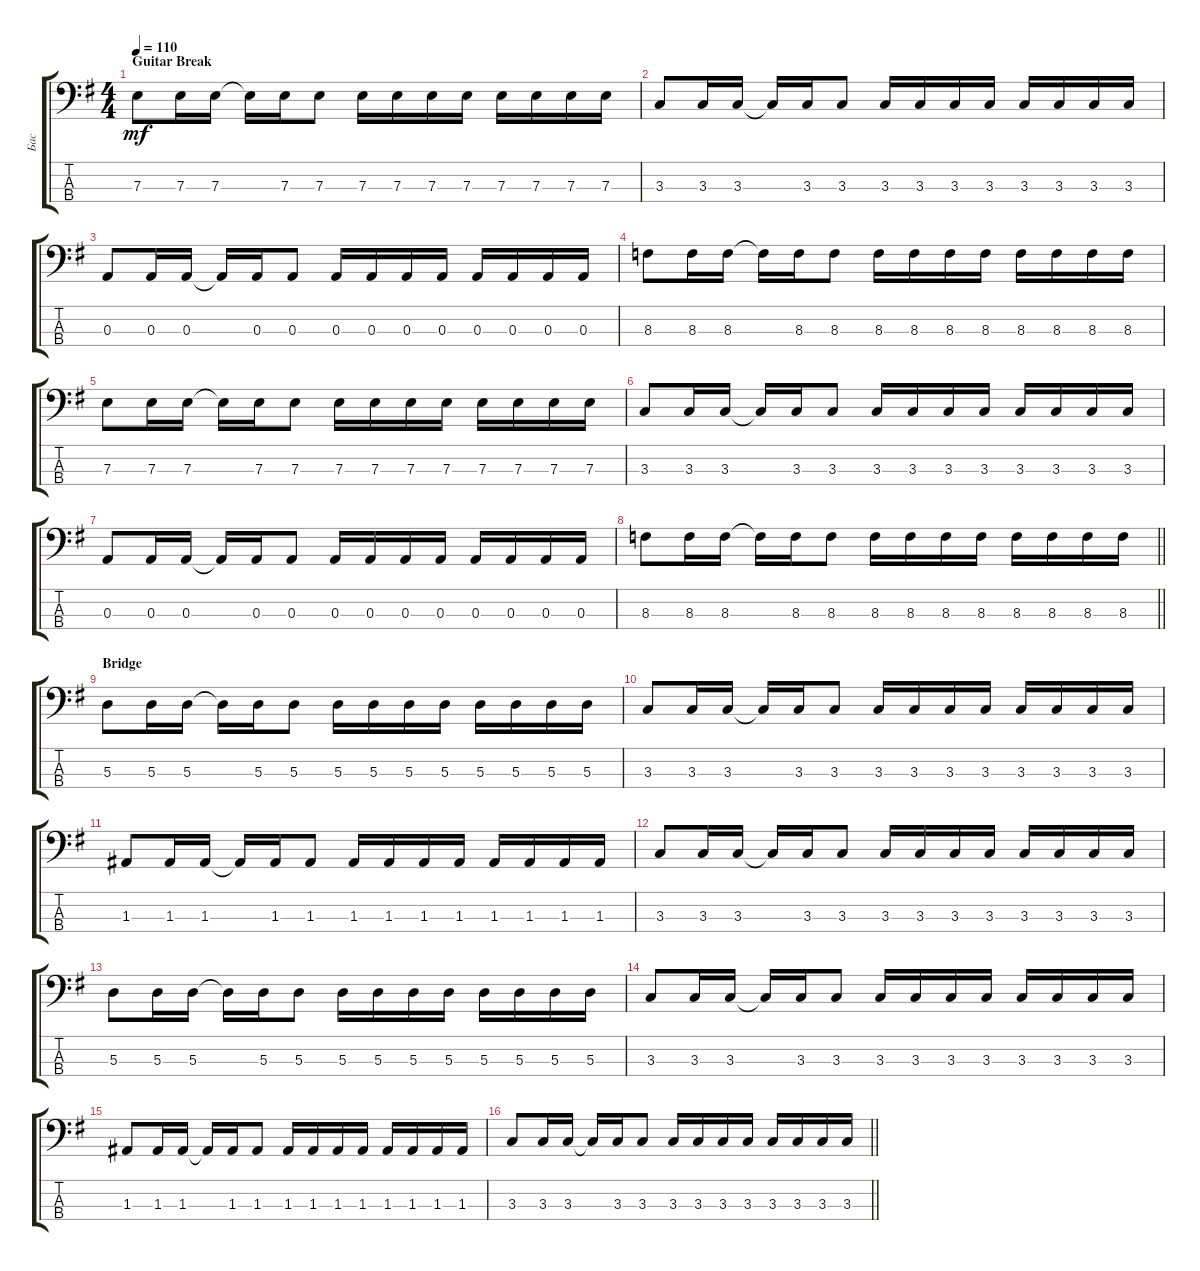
\track ("Бас" "Бас") {instrument electricbassfinger}
\staff {score tabs}
\tuning (G2 D2 A1 E1) {hide}
\ts (4 4)
\section ("" "Guitar Break")
\tempo 110
\clef f4
\ks eminor
7.3.8{dy mf} 7.3.16 7.3.16 7.3{t}.16 7.3.16 7.3.8 7.3.16 7.3.16 7.3.16 7.3.16 7.3.16 7.3.16 7.3.16 7.3.16 |
3.3.8 3.3.16 3.3.16 3.3{t}.16 3.3.16 3.3.8 3.3.16 3.3.16 3.3.16 3.3.16 3.3.16 3.3.16 3.3.16 3.3.16 |
0.3.8 0.3.16 0.3.16 0.3{t}.16 0.3.16 0.3.8 0.3.16 0.3.16 0.3.16 0.3.16 0.3.16 0.3.16 0.3.16 0.3.16 |
8.3.8 8.3.16 8.3.16 8.3{t}.16 8.3.16 8.3.8 8.3.16 8.3.16 8.3.16 8.3.16 8.3.16 8.3.16 8.3.16 8.3.16 |
7.3.8 7.3.16 7.3.16 7.3{t}.16 7.3.16 7.3.8 7.3.16 7.3.16 7.3.16 7.3.16 7.3.16 7.3.16 7.3.16 7.3.16 |
3.3.8 3.3.16 3.3.16 3.3{t}.16 3.3.16 3.3.8 3.3.16 3.3.16 3.3.16 3.3.16 3.3.16 3.3.16 3.3.16 3.3.16 |
0.3.8 0.3.16 0.3.16 0.3{t}.16 0.3.16 0.3.8 0.3.16 0.3.16 0.3.16 0.3.16 0.3.16 0.3.16 0.3.16 0.3.16 |
\barLineRight lightlight
8.3.8 8.3.16 8.3.16 8.3{t}.16 8.3.16 8.3.8 8.3.16 8.3.16 8.3.16 8.3.16 8.3.16 8.3.16 8.3.16 8.3.16 |
\section ("" "Bridge")
5.3.8 5.3.16 5.3.16 5.3{t}.16 5.3.16 5.3.8 5.3.16 5.3.16 5.3.16 5.3.16 5.3.16 5.3.16 5.3.16 5.3.16 |
3.3.8 3.3.16 3.3.16 3.3{t}.16 3.3.16 3.3.8 3.3.16 3.3.16 3.3.16 3.3.16 3.3.16 3.3.16 3.3.16 3.3.16 |
1.3.8 1.3.16 1.3.16 1.3{t}.16 1.3.16 1.3.8 1.3.16 1.3.16 1.3.16 1.3.16 1.3.16 1.3.16 1.3.16 1.3.16 |
3.3.8 3.3.16 3.3.16 3.3{t}.16 3.3.16 3.3.8 3.3.16 3.3.16 3.3.16 3.3.16 3.3.16 3.3.16 3.3.16 3.3.16 |
5.3.8 5.3.16 5.3.16 5.3{t}.16 5.3.16 5.3.8 5.3.16 5.3.16 5.3.16 5.3.16 5.3.16 5.3.16 5.3.16 5.3.16 |
3.3.8 3.3.16 3.3.16 3.3{t}.16 3.3.16 3.3.8 3.3.16 3.3.16 3.3.16 3.3.16 3.3.16 3.3.16 3.3.16 3.3.16 |
1.3.8 1.3.16 1.3.16 1.3{t}.16 1.3.16 1.3.8 1.3.16 1.3.16 1.3.16 1.3.16 1.3.16 1.3.16 1.3.16 1.3.16 |
\barLineRight lightlight
3.3.8 3.3.16 3.3.16 3.3{t}.16 3.3.16 3.3.8 3.3.16 3.3.16 3.3.16 3.3.16 3.3.16 3.3.16 3.3.16 3.3.16
